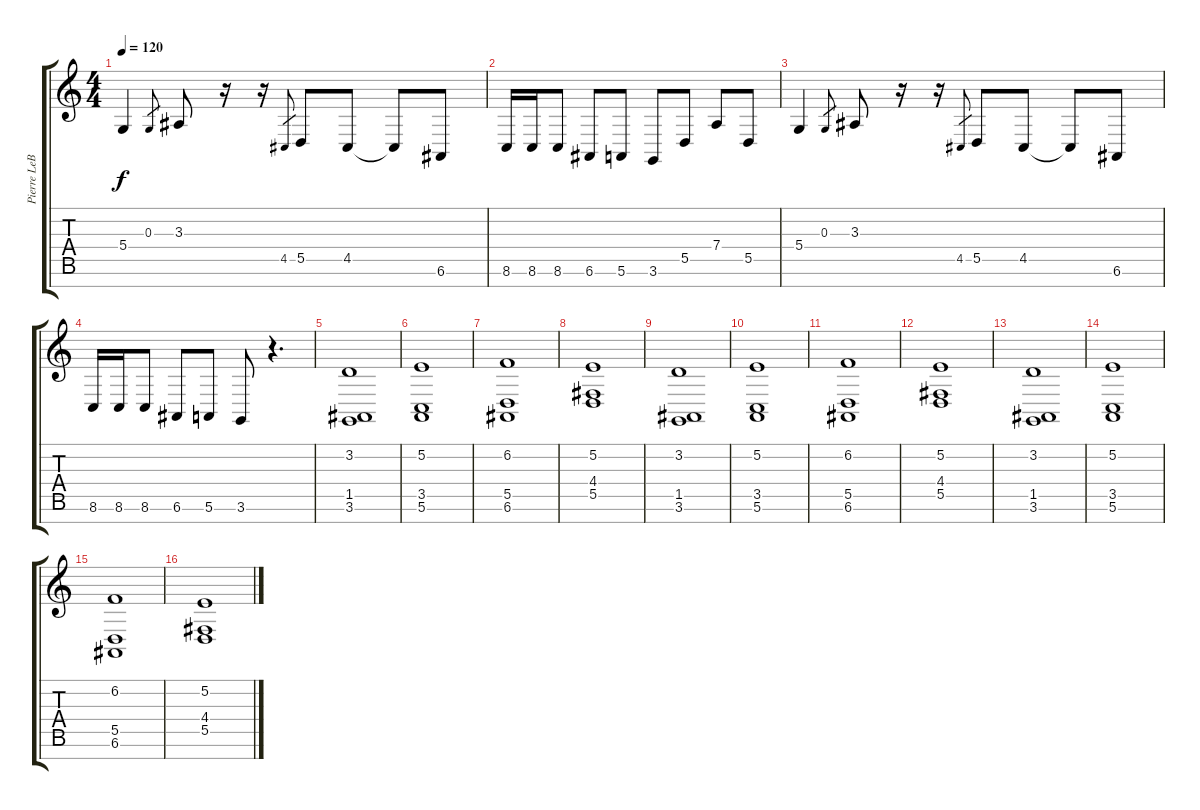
\track ("Pierre LeBourgeois" "Pierre LeB") {instrument cello}
\staff {score tabs}
\tuning (E4 B3 G3 D3 A2 E2 B1) {hide}
\ts (4 4)
\tempo 120
\clef g2
\ks c
5.4.4{dy f} 0.3.8{gr} 3.3.8 r.16 r.16 4.5.8{gr} 5.5.8 4.5.8 4.5{t}.8 6.6.8 |
8.6.16 8.6.16 8.6.8 6.6.8 5.6.8 3.6.8 5.5.8 7.4.8 5.5.8 |
5.4.4 0.3.8{gr} 3.3.8 r.16 r.16 4.5.8{gr} 5.5.8 4.5.8 4.5{t}.8 6.6.8 |
8.6.16 8.6.16 8.6.8 6.6.8 5.6.8 3.6.8 r.4{d} |
(3.2 1.5 3.6).1{instrument cello} |
(5.2 3.5 5.6).1 |
(6.2 5.5 6.6).1 |
(5.2 4.4 5.5).1 |
(3.2 1.5 3.6).1 |
(5.2 3.5 5.6).1 |
(6.2 5.5 6.6).1 |
(5.2 4.4 5.5).1 |
(3.2 1.5 3.6).1 |
(5.2 3.5 5.6).1 |
(6.2 5.5 6.6).1 |
(5.2 4.4 5.5).1
